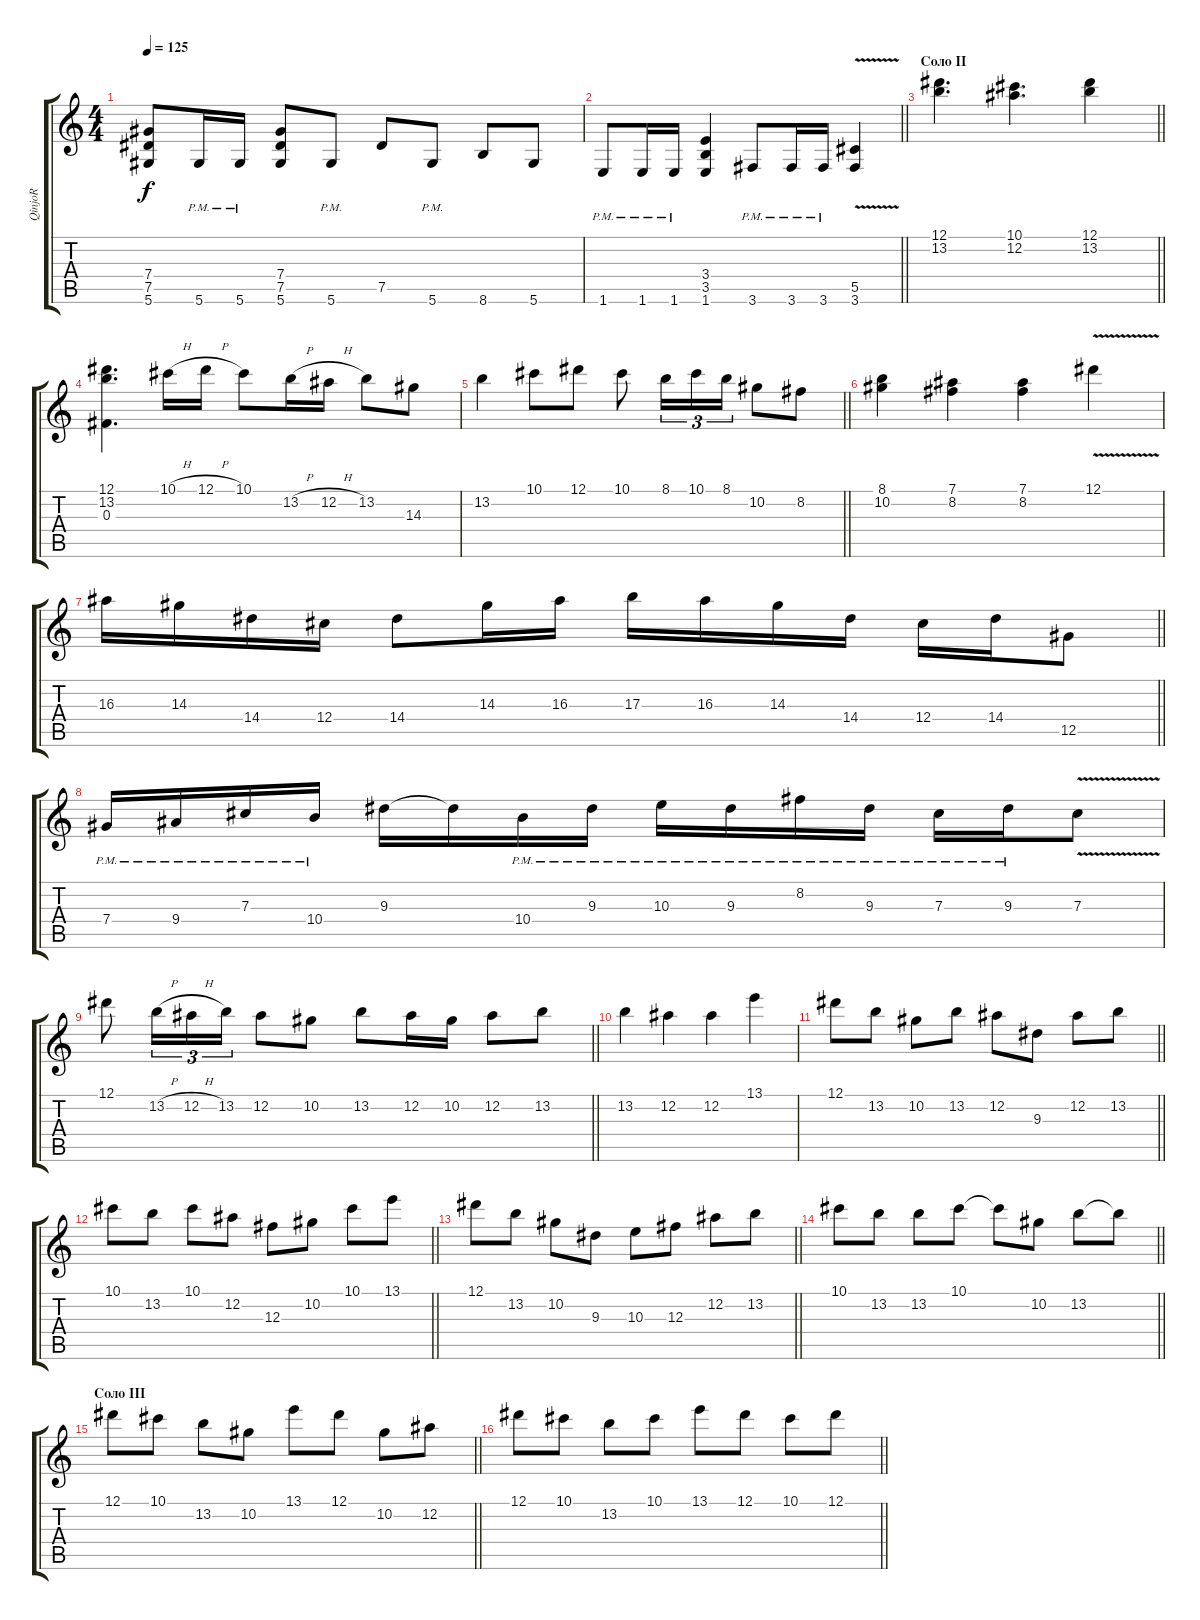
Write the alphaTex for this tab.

\track ("QinjoR" "QinjoR") {instrument distortionguitar}
\staff {score tabs}
\tuning (Eb4 Bb3 Gb3 Db3 Ab2 Eb2) {hide}
\ts (4 4)
\tempo 125
\clef g2
\ks c
(7.4 7.5 5.6).8{dy f} 5.6{pm}.16 5.6{pm}.16 (7.4 7.5 5.6).8 5.6{pm}.8 7.5.8 5.6{pm}.8 8.6.8 5.6.8 |
\barLineRight lightlight
1.6{pm}.8 1.6{pm}.16 1.6{pm}.16 (3.4 3.5 1.6).4 3.6{pm}.8 3.6{pm}.16 3.6{pm}.16 (5.5{v} 3.6{v}).4 |
\section ("" "Соло II")
\barLineRight lightlight
(12.1 13.2).4{d} (10.1 12.2).4{d} (12.1 13.2).4 |
(12.1 13.2 0.3).4{d} 10.1{h}.16 12.1{h}.16 10.1.8 13.2{h}.16 12.2{h}.16 13.2.8 14.3.8 |
\barLineRight lightlight
13.2.4 10.1.8 12.1.8 10.1.8 8.1.16{tu (3 2)} 10.1.16{tu (3 2)} 8.1.16{tu (3 2)} 10.2.8 8.2.8 |
(8.1 10.2).4 (7.1 8.2).4 (7.1 8.2).4 12.1{v}.4 |
\barLineRight lightlight
16.3.16 14.3.16 14.4.16 12.4.16 14.4.8 14.3.16 16.3.16 17.3.16 16.3.16 14.3.16 14.4.16 12.4.16 14.4.16 12.5.8 |
7.4{pm}.16 9.4{pm}.16 7.3{pm}.16 10.4{pm}.16 9.3.16 9.3{t}.16 10.4{pm}.16 9.3{pm}.16 10.3{pm}.16 9.3{pm}.16 8.2{pm}.16 9.3{pm}.16 7.3{pm}.16 9.3{pm}.16 7.3{v}.8 |
\barLineRight lightlight
12.1.8 13.2{h}.16{tu (3 2)} 12.2{h}.16{tu (3 2)} 13.2.16{tu (3 2)} 12.2.8 10.2.8 13.2.8 12.2.16 10.2.16 12.2.8 13.2.8 |
13.2.4 12.2.4 12.2.4 13.1.4 |
\barLineRight lightlight
12.1.8 13.2.8 10.2.8 13.2.8 12.2.8 9.3.8 12.2.8 13.2.8 |
\barLineRight lightlight
10.1.8 13.2.8 10.1.8 12.2.8 12.3.8 10.2.8 10.1.8 13.1.8 |
\barLineRight lightlight
12.1.8 13.2.8 10.2.8 9.3.8 10.3.8 12.3.8 12.2.8 13.2.8 |
\barLineRight lightlight
10.1.8 13.2.8 13.2.8 10.1.8 10.1{t}.8 10.2.8 13.2.8 13.2{t}.8 |
\section ("" "Соло III")
\barLineRight lightlight
12.1.8 10.1.8 13.2.8 10.2.8 13.1.8 12.1.8 10.2.8 12.2.8 |
\barLineRight lightlight
12.1.8 10.1.8 13.2.8 10.1.8 13.1.8 12.1.8 10.1.8 12.1.8
